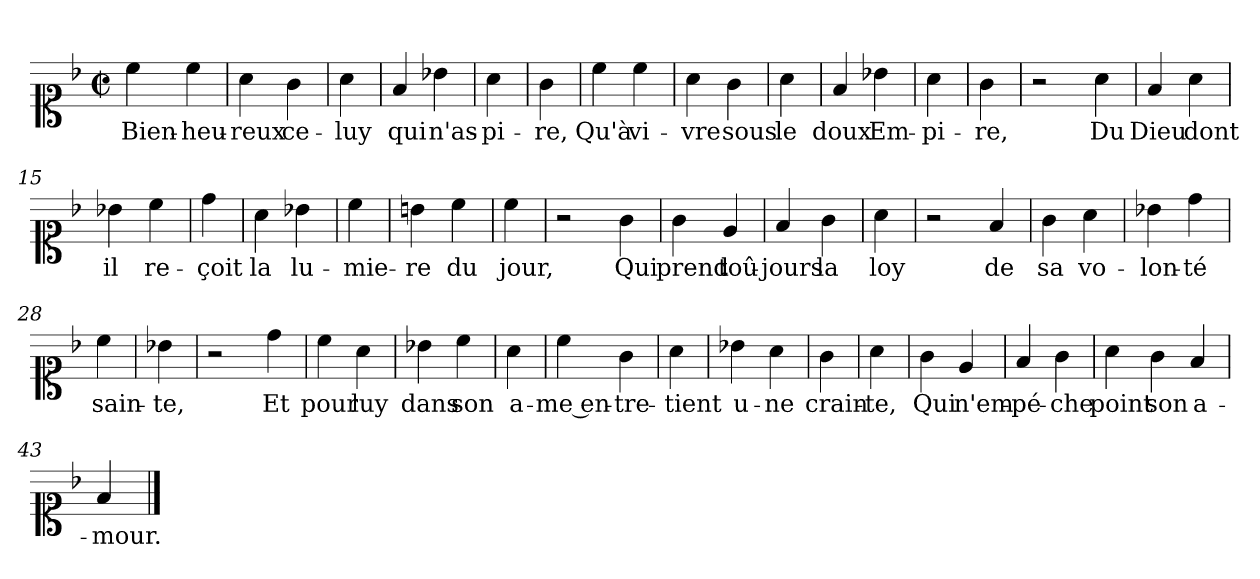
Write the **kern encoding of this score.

**kern	**text
*part1	*part1
*staff1	*staff1
*clefC1	*
*k[b-]	*
*F:	*
*M2/2	*
*met(c|)	*
=1	=1
4cc	Bien-
4cc	-heu-
=2	=2
4a	-reux
4g	ce-
=3	=3
4a	-luy
=4	=4
4f	qui
4b-X	n'as-
=5	=5
4a	-pi-
=6	=6
4g	-re,
=7	=7
4cc	Qu'à
4cc	vi-
=8	=8
4a	-vre
4g	sous
=9	=9
4a	le
=10	=10
4f	doux
4b-X	Em-
=11	=11
4a	-pi-
=12	=12
4g	-re,
=13	=13
2r	.
4a	Du
=14	=14
4f	Dieu
4a	dont
=15	=15
4b-X	il
4cc	re-
=16	=16
4dd	-çoit
=17	=17
4a	la
4b-X	lu-
=18	=18
4cc	-mie-
=19	=19
4b	-re
4cc	du
=20	=20
4cc	jour,
=21	=21
2r	.
4g	Qui
=22	=22
4g	prend
4e	toû-
=23	=23
4f	-jours
4g	la
=24	=24
4a	loy
=25	=25
2r	.
4f	de
=26	=26
4g	sa
4a	vo-
=27	=27
4b-X	-lon-
4dd	-té
=28	=28
4cc	sain-
=29	=29
4b-X	-te,
=30	=30
2r	.
4dd	Et
=31	=31
4cc	pour
4a	luy
=32	=32
4b-X	dans
4cc	son
=33	=33
4a	a-
=34	=34
4cc	-me en-
4g	-tre-
=35	=35
4a	-tient
=36	=36
4b-X	u-
4a	-ne
=37	=37
4g	crain-
=38	=38
4a	-te,
=39	=39
4g	Qui
4e	n'em-
=40	=40
4f	-pé-
4g	-che
=41	=41
4a	point
4g	son
4f	a-
=43	=43
4f	-mour.
==	==
*-	*-
